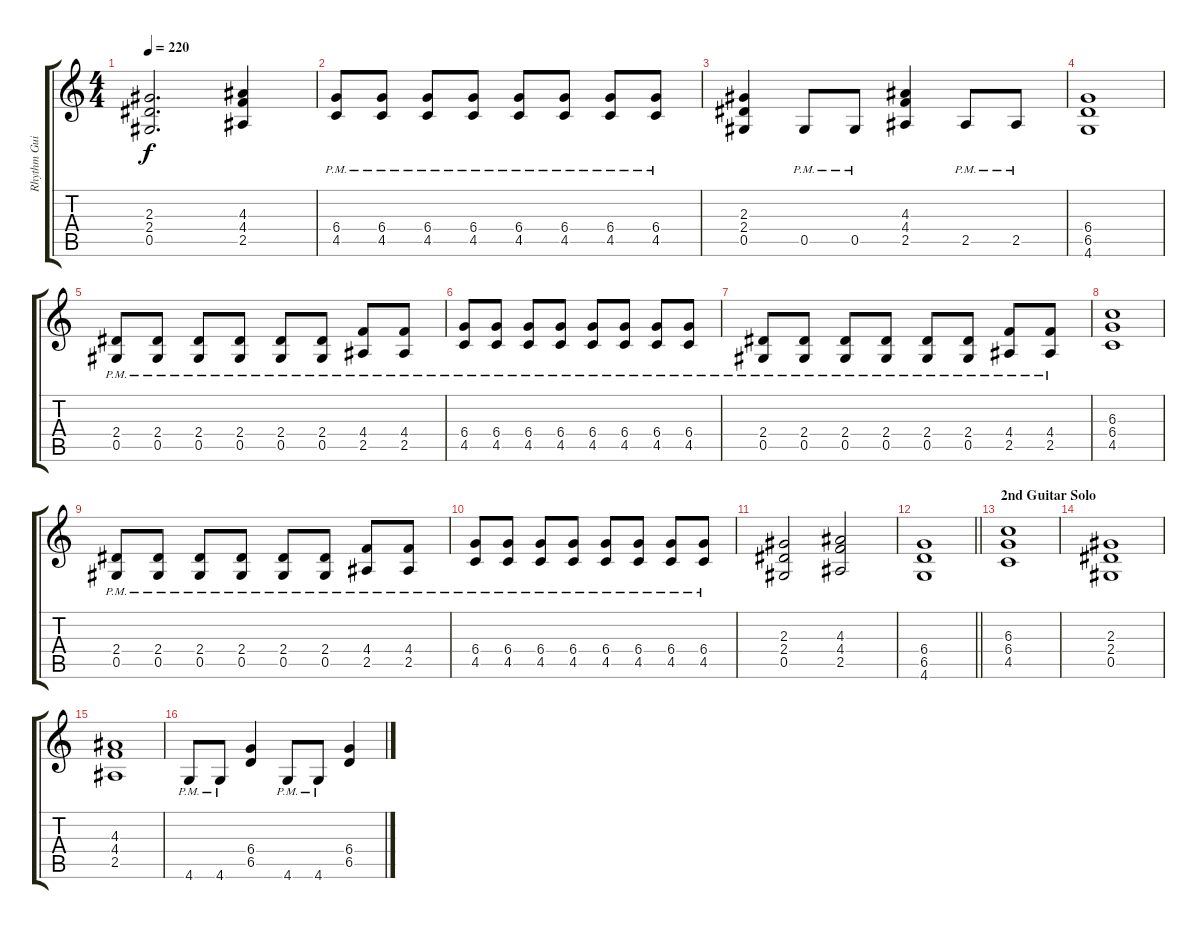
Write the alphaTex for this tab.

\track ("Rhythm Guitar 1" "Rhythm Gui") {instrument distortionguitar}
\staff {score tabs}
\tuning (Eb4 Bb3 Gb3 Db3 Ab2 Eb2) {hide}
\ts (4 4)
\tempo 220
\clef g2
\ks c
(2.3 2.4 0.5).2{d dy f} (4.3 4.4 2.5).4 |
(6.4{pm} 4.5{pm}).8 (6.4{pm} 4.5{pm}).8 (6.4{pm} 4.5{pm}).8 (6.4{pm} 4.5{pm}).8 (6.4{pm} 4.5{pm}).8 (6.4{pm} 4.5{pm}).8 (6.4{pm} 4.5{pm}).8 (6.4{pm} 4.5{pm}).8 |
(2.3 2.4 0.5).4 0.5{pm}.8 0.5{pm}.8 (4.3 4.4 2.5).4 2.5{pm}.8 2.5{pm}.8 |
(6.4 6.5 4.6).1 |
(2.4{pm} 0.5{pm}).8 (2.4{pm} 0.5{pm}).8 (2.4{pm} 0.5{pm}).8 (2.4{pm} 0.5{pm}).8 (2.4{pm} 0.5{pm}).8 (2.4{pm} 0.5{pm}).8 (4.4{pm} 2.5{pm}).8 (4.4{pm} 2.5{pm}).8 |
(6.4{pm} 4.5{pm}).8 (6.4{pm} 4.5{pm}).8 (6.4{pm} 4.5{pm}).8 (6.4{pm} 4.5{pm}).8 (6.4{pm} 4.5{pm}).8 (6.4{pm} 4.5{pm}).8 (6.4{pm} 4.5{pm}).8 (6.4{pm} 4.5{pm}).8 |
(2.4{pm} 0.5{pm}).8 (2.4{pm} 0.5{pm}).8 (2.4{pm} 0.5{pm}).8 (2.4{pm} 0.5{pm}).8 (2.4{pm} 0.5{pm}).8 (2.4{pm} 0.5{pm}).8 (4.4{pm} 2.5{pm}).8 (4.4{pm} 2.5{pm}).8 |
(6.3 6.4 4.5).1 |
(2.4{pm} 0.5{pm}).8 (2.4{pm} 0.5{pm}).8 (2.4{pm} 0.5{pm}).8 (2.4{pm} 0.5{pm}).8 (2.4{pm} 0.5{pm}).8 (2.4{pm} 0.5{pm}).8 (4.4{pm} 2.5{pm}).8 (4.4{pm} 2.5{pm}).8 |
(6.4{pm} 4.5{pm}).8 (6.4{pm} 4.5{pm}).8 (6.4{pm} 4.5{pm}).8 (6.4{pm} 4.5{pm}).8 (6.4{pm} 4.5{pm}).8 (6.4{pm} 4.5{pm}).8 (6.4{pm} 4.5{pm}).8 (6.4{pm} 4.5{pm}).8 |
(2.3 2.4 0.5).2 (4.3 4.4 2.5).2 |
\barLineRight lightlight
(6.4 6.5 4.6).1 |
\section ("" "2nd Guitar Solo")
(6.3 6.4 4.5).1 |
(2.3 2.4 0.5).1 |
(4.3 4.4 2.5).1 |
4.6{pm}.8 4.6{pm}.8 (6.4 6.5).4 4.6{pm}.8 4.6{pm}.8 (6.4 6.5).4
